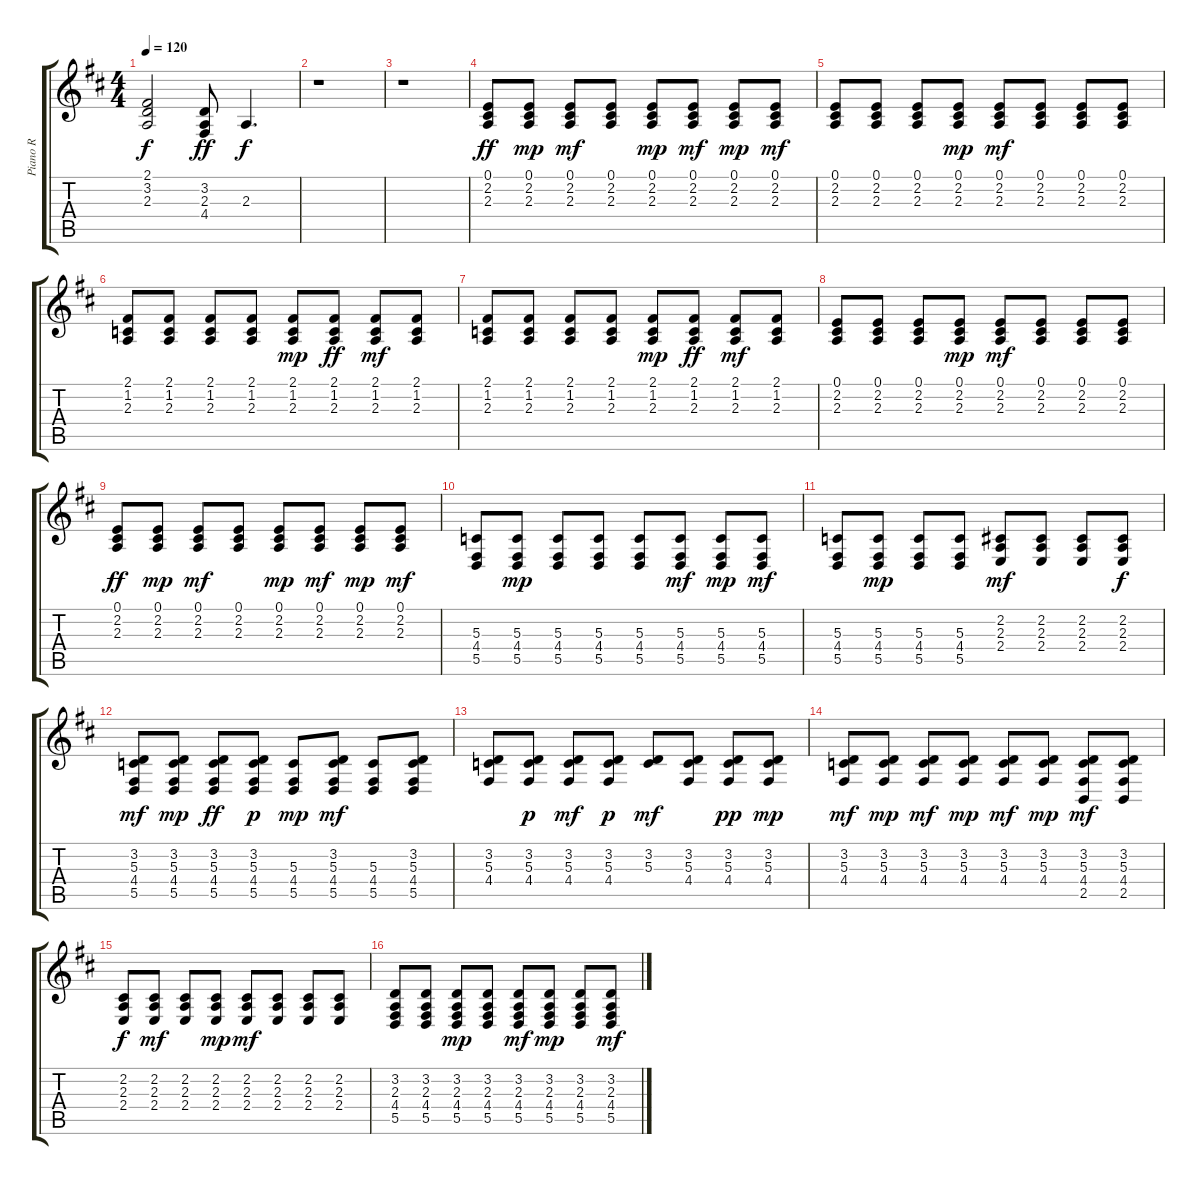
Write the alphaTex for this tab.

\track ("Piano R" "Piano R") {instrument acousticgrandpiano}
\staff {score tabs}
\tuning (E4 B3 G3 D3 A2 E2) {hide}
\ts (4 4)
\tempo 120
\clef g2
\ks d
(2.1{t} 3.2{t} 2.3{t}).2{dy f} (3.2 2.3 4.4).8{dy ff} 2.3.4{d dy f} |
r.1 |
r.1 |
(0.1 2.2 2.3).8{dy ff} (0.1 2.2 2.3).8{dy mp} (0.1 2.2 2.3).8{dy mf} (0.1 2.2 2.3).8 (0.1 2.2 2.3).8{dy mp} (0.1 2.2 2.3).8{dy mf} (0.1 2.2 2.3).8{dy mp} (0.1 2.2 2.3).8{dy mf} |
(0.1 2.2 2.3).8 (0.1 2.2 2.3).8 (0.1 2.2 2.3).8 (0.1 2.2 2.3).8{dy mp} (0.1 2.2 2.3).8{dy mf} (0.1 2.2 2.3).8 (0.1 2.2 2.3).8 (0.1 2.2 2.3).8 |
(2.1 1.2 2.3).8 (2.1 1.2 2.3).8 (2.1 1.2 2.3).8 (2.1 1.2 2.3).8 (2.1 1.2 2.3).8{dy mp} (2.1 1.2 2.3).8{dy ff} (2.1 1.2 2.3).8{dy mf} (2.1 1.2 2.3).8 |
(2.1 1.2 2.3).8 (2.1 1.2 2.3).8 (2.1 1.2 2.3).8 (2.1 1.2 2.3).8 (2.1 1.2 2.3).8{dy mp} (2.1 1.2 2.3).8{dy ff} (2.1 1.2 2.3).8{dy mf} (2.1 1.2 2.3).8 |
(0.1 2.2 2.3).8 (0.1 2.2 2.3).8 (0.1 2.2 2.3).8 (0.1 2.2 2.3).8{dy mp} (0.1 2.2 2.3).8{dy mf} (0.1 2.2 2.3).8 (0.1 2.2 2.3).8 (0.1 2.2 2.3).8 |
(0.1 2.2 2.3).8{dy ff} (0.1 2.2 2.3).8{dy mp} (0.1 2.2 2.3).8{dy mf} (0.1 2.2 2.3).8 (0.1 2.2 2.3).8{dy mp} (0.1 2.2 2.3).8{dy mf} (0.1 2.2 2.3).8{dy mp} (0.1 2.2 2.3).8{dy mf} |
(5.3 4.4 5.5).8 (5.3 4.4 5.5).8{dy mp} (5.3 4.4 5.5).8 (5.3 4.4 5.5).8 (5.3 4.4 5.5).8 (5.3 4.4 5.5).8{dy mf} (5.3 4.4 5.5).8{dy mp} (5.3 4.4 5.5).8{dy mf} |
(5.3 4.4 5.5).8 (5.3 4.4 5.5).8{dy mp} (5.3 4.4 5.5).8 (5.3 4.4 5.5).8 (2.2 2.3 2.4).8{dy mf} (2.2 2.3 2.4).8 (2.2 2.3 2.4).8 (2.2 2.3 2.4).8{dy f} |
(3.2 5.3 4.4 5.5).8{dy mf} (3.2 5.3 4.4 5.5).8{dy mp} (3.2 5.3 4.4 5.5).8{dy ff} (3.2 5.3 4.4 5.5).8{dy p} (5.3 4.4 5.5).8{dy mp} (3.2 5.3 4.4 5.5).8{dy mf} (5.3 4.4 5.5).8 (3.2 5.3 4.4 5.5).8 |
(3.2 5.3 4.4).8 (3.2 5.3 4.4).8{dy p} (3.2 5.3 4.4).8{dy mf} (3.2 5.3 4.4).8{dy p} (3.2 5.3).8{dy mf} (3.2 5.3 4.4).8 (3.2 5.3 4.4).8{dy pp} (3.2 5.3 4.4).8{dy mp} |
(3.2 5.3 4.4).8{dy mf} (3.2 5.3 4.4).8{dy mp} (3.2 5.3 4.4).8{dy mf} (3.2 5.3 4.4).8{dy mp} (3.2 5.3 4.4).8{dy mf} (3.2 5.3 4.4).8{dy mp} (3.2 5.3 4.4 2.5).8{dy mf} (3.2 5.3 4.4 2.5).8 |
(2.2 2.3 2.4).8{dy f} (2.2 2.3 2.4).8{dy mf} (2.2 2.3 2.4).8 (2.2 2.3 2.4).8{dy mp} (2.2 2.3 2.4).8{dy mf} (2.2 2.3 2.4).8 (2.2 2.3 2.4).8 (2.2 2.3 2.4).8 |
(3.2 2.3 4.4 5.5).8 (3.2 2.3 4.4 5.5).8 (3.2 2.3 4.4 5.5).8{dy mp} (3.2 2.3 4.4 5.5).8 (3.2 2.3 4.4 5.5).8{dy mf} (3.2 2.3 4.4 5.5).8{dy mp} (3.2 2.3 4.4 5.5).8 (3.2 2.3 4.4 5.5).8{dy mf}
